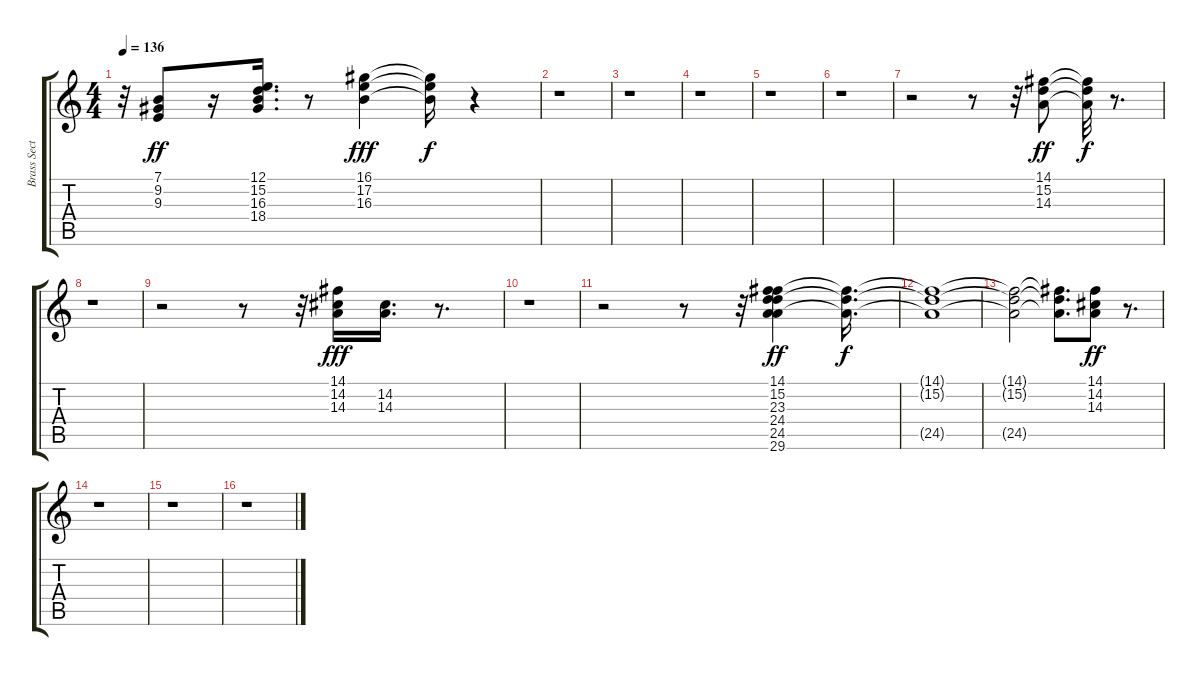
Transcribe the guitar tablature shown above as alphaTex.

\track ("Brass Sect." "Brass Sect") {instrument brasssection}
\staff {score tabs}
\tuning (E4 B3 G3 D3 A2 E2) {hide}
\ts (4 4)
\tempo 136
\clef g2
\ks c
r.32{dy ff} (7.1 9.2 9.3).8 r.16 (12.1 15.2 16.3 18.4).16{d} r.8 (16.1 17.2 16.3).4{dy fff} (16.1{t} 17.2{t} 16.3{t}).16{dy f} r.4 |
r.1 |
r.1 |
r.1 |
r.1 |
r.1 |
r.2 r.8 r.32 (14.1 15.2 14.3).8{dy ff} (14.1{t} 15.2{t} 14.3{t}).32{dy f} r.8{d} |
r.1 |
r.2 r.8 r.32 (14.1 14.2 14.3).16{dy fff} (14.2 14.3).16{d} r.8{d} |
r.1 |
r.2 r.8 r.32 (14.1 15.2 23.3 24.4 24.5 29.6).4{dy ff} (14.1{t} 15.2{t} 24.5{t}).16{d dy f} |
(14.1{t} 15.2{t} 24.5{t}).1 |
(14.1{t} 15.2{t} 24.5{t}).2 (14.1{t} 15.2{t} 24.5{t}).8{d} (14.1 14.2 14.3).8{dy ff} r.8{d} |
r.1 |
r.1 |
r.1
